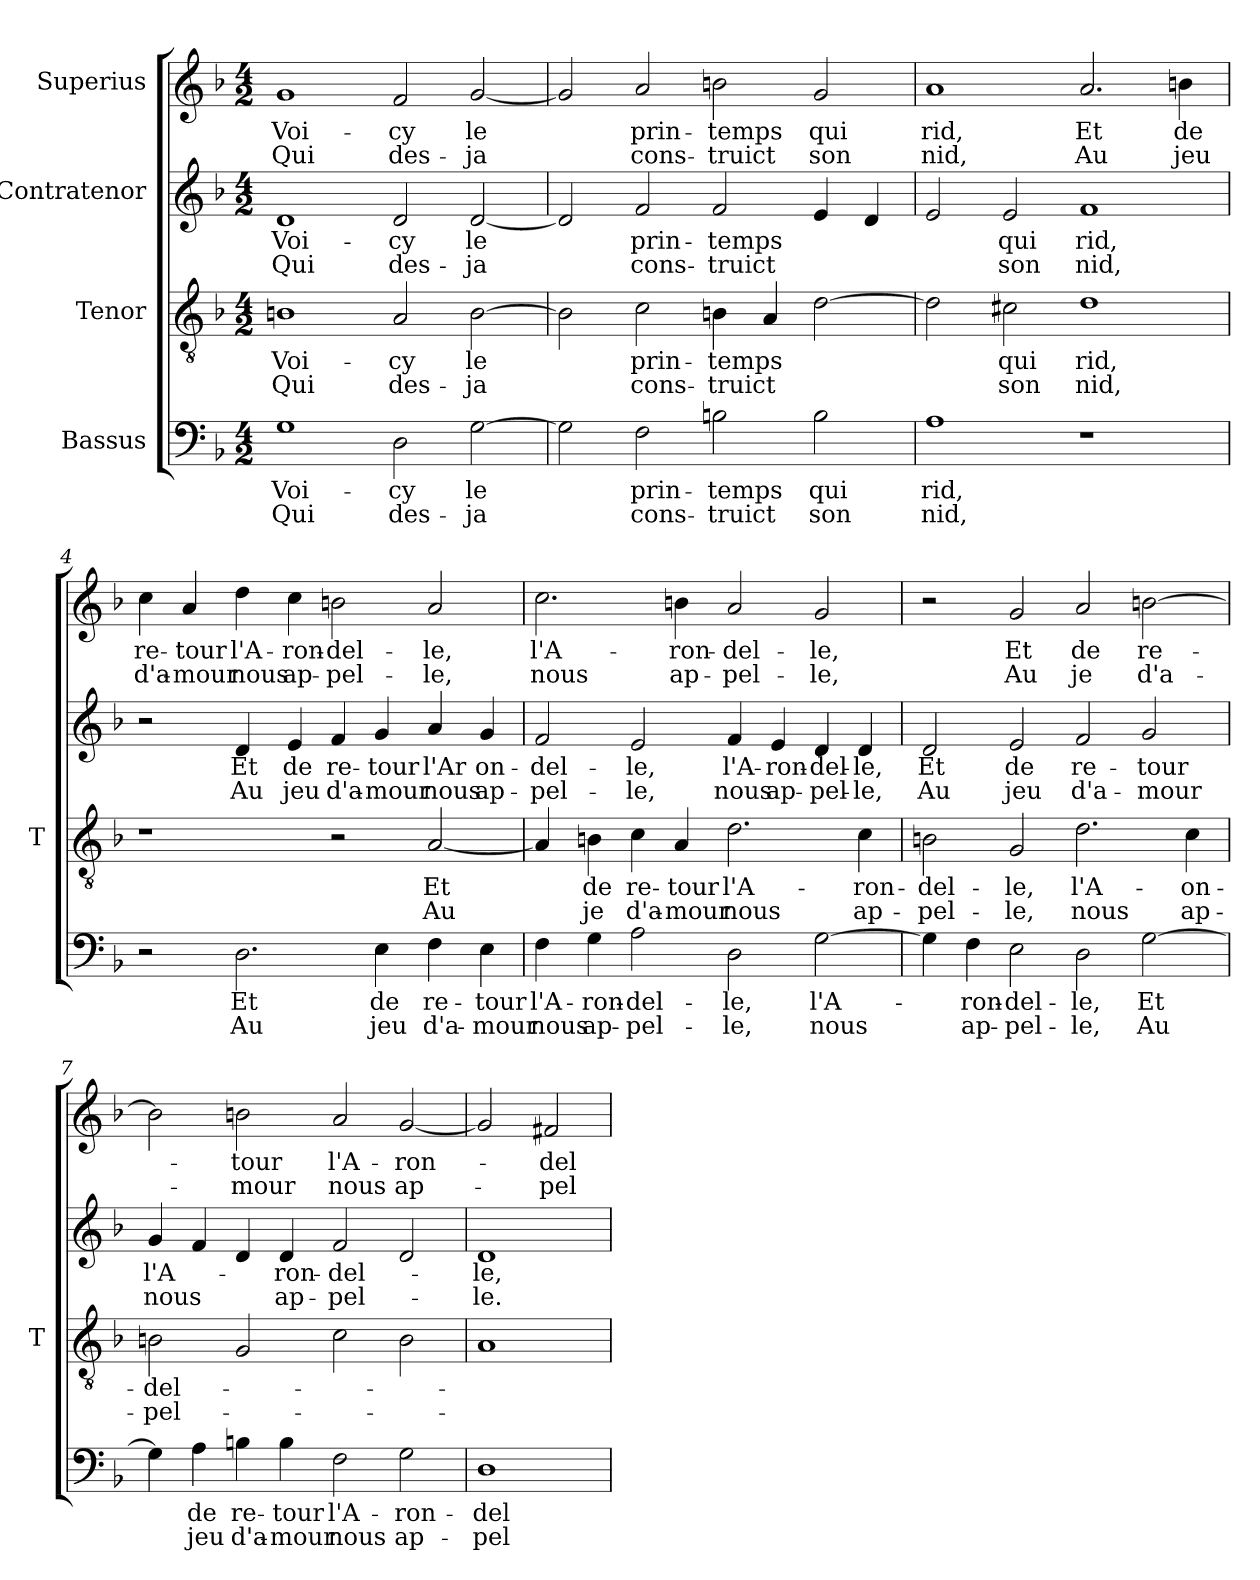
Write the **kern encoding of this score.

**kern	**text	**text	**kern	**text	**text	**kern	**text	**text	**kern	**text	**text
*part4	*part4	*part4	*part3	*part3	*part3	*part2	*part2	*part2	*part1	*part1	*part1
*staff4	*staff4	*staff4	*staff3	*staff3	*staff3	*staff2	*staff2	*staff2	*staff1	*staff1	*staff1
*I"Bassus	*	*	*I"Tenor	*	*	*I"Contratenor	*	*	*I"Superius	*	*
*	*	*	*I'T	*	*	*	*	*	*	*	*
*clefF4	*	*	*clefGv2	*	*	*clefG2	*	*	*clefG2	*	*
*k[b-]	*	*	*k[b-]	*	*	*k[b-]	*	*	*k[b-]	*	*
*M4/2	*	*	*M4/2	*	*	*M4/2	*	*	*M4/2	*	*
=1	=1	=1	=1	=1	=1	=1	=1	=1	=1	=1	=1
1G	Voi-	-Qui	1B	Voi-	-Qui	1d	Voi-	-Qui	1g	Voi-	-Qui
2D	-cy	des-	2A	-cy	des-	2d	-cy	des-	2f	-cy	des-
[2G	-le	-ja	[2B	-le	-ja	[2d	-le	-ja	[2g	-le	-ja
=2	=2	=2	=2	=2	=2	=2	=2	=2	=2	=2	=2
2G]	.	.	2B]	.	.	2d]	.	.	2g]	.	.
2F	prin-	cons-	2c	prin-	cons-	2f	prin-	cons-	2a	prin-	cons-
2Bn	-temps	-truict	4B	-temps	-truict	2f	-temps	-truict	2b	-temps	-truict
.	.	.	4A	.	.	.	.	.	.	.	.
2B	-qui	-son	[2d	.	.	4e	.	.	2g	-qui	-son
.	.	.	.	.	.	4d	.	.	.	.	.
=3	=3	=3	=3	=3	=3	=3	=3	=3	=3	=3	=3
1A	-rid,	-nid,	2d]	.	.	2e	.	.	1a	-rid,	-nid,
.	.	.	2c#X	-qui	-son	2e	-qui	-son	.	.	.
1r	.	.	1d	-rid,	-nid,	1f	-rid,	-nid,	2.a	-Et	-Au
.	.	.	.	.	.	.	.	.	4b	-de	-jeu
=4	=4	=4	=4	=4	=4	=4	=4	=4	=4	=4	=4
2r	.	.	1r	.	.	2r	.	.	4cc	re-	d'a-
.	.	.	.	.	.	.	.	.	4a	-tour	-mour
2.D	-Et	-Au	.	.	.	4d	-Et	-Au	4dd	l'A-	-nous
.	.	.	.	.	.	4e	-de	-jeu	4cc	ron-	ap-
.	.	.	2r	.	.	4f	re-	d'a-	2b	del-	pel-
4E	-de	-jeu	.	.	.	4g	-tour	-mour	.	.	.
4F	re-	d'a-	[2A	-Et	-Au	4a	-l'Ar	-nous	2a	-le,	-le,
4E	-tour	-mour	.	.	.	4g	on-	ap-	.	.	.
=5	=5	=5	=5	=5	=5	=5	=5	=5	=5	=5	=5
4F	l'A-	-nous	4A]	.	.	2f	del-	pel-	2.cc	l'A-	-nous
4G	ron-	ap-	4B	-de	-je	.	.	.	.	.	.
2A	del-	pel-	4c	re-	d'a-	2e	-le,	-le,	.	.	.
.	.	.	4A	-tour	-mour	.	.	.	4b	ron-	ap-
2D	-le,	-le,	2.d	l'A-	-nous	4f	l'A-	-nous	2a	del-	pel-
.	.	.	.	.	.	4e	ron-	ap-	.	.	.
[2G	l'A-	-nous	.	.	.	4d	del-	pel-	2g	-le,	-le,
.	.	.	4c	ron-	ap-	4d	-le,	-le,	.	.	.
=6	=6	=6	=6	=6	=6	=6	=6	=6	=6	=6	=6
4G]	.	.	2B	del-	pel-	2d	-Et	-Au	2r	.	.
4F	ron-	ap-	.	.	.	.	.	.	.	.	.
2E	del-	pel-	2G	-le,	-le,	2e	-de	-jeu	2g	-Et	-Au
2D	-le,	-le,	2.d	l'A-	-nous	2f	re-	d'a-	2a	-de	-je
[2G	-Et	-Au	.	.	.	2g	-tour	-mour	[2b	re-	d'a-
.	.	.	4c	on-	ap-	.	.	.	.	.	.
=7	=7	=7	=7	=7	=7	=7	=7	=7	=7	=7	=7
4G]	.	.	2B	del-	pel-	4g	l'A-	-nous	2b]	.	.
4A	-de	-jeu	.	.	.	4f	.	.	.	.	.
4Bn	re-	d'a-	2G	.	.	4d	.	.	2b	-tour	-mour
4B	-tour	-mour	.	.	.	4d	ron-	ap-	.	.	.
2F	l'A-	-nous	2c	.	.	2f	del-	pel-	2a	l'A-	-nous
2G	ron-	ap-	2B	.	.	2d	.	.	[2g	ron-	ap-
=8	=8	=8	=8	=8	=8	=8	=8	=8	=8	=8	=8
1D	del-	pel-	1A	.	.	1d	-le,	-le.	2g]	.	.
.	.	.	.	.	.	.	.	.	2f#X	del-	pel-
=	=	=	=	=	=	=	=	=	=	=	=
*-	*-	*-	*-	*-	*-	*-	*-	*-	*-	*-	*-
